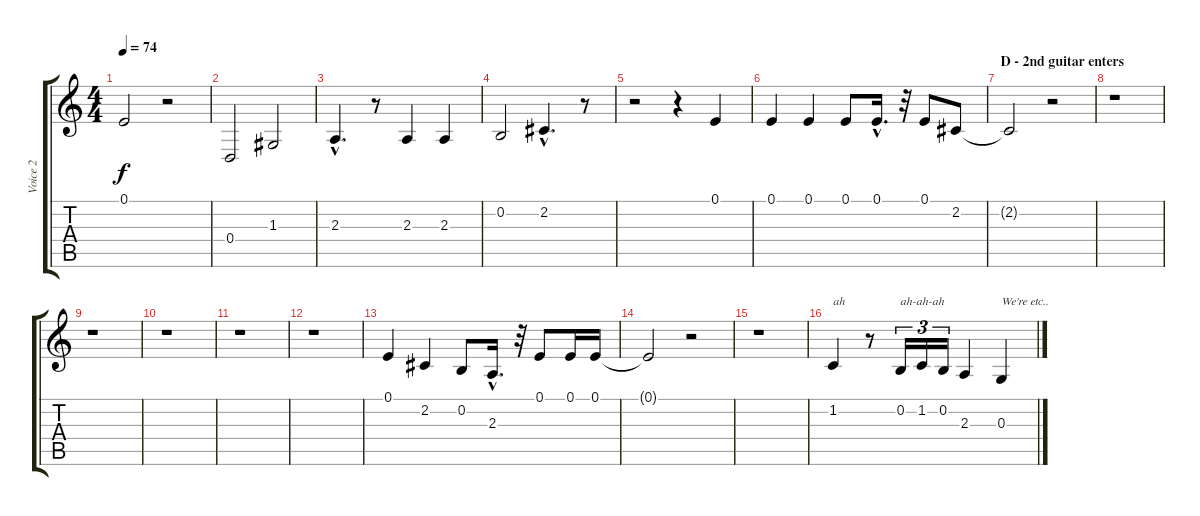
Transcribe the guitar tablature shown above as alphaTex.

\track ("Voice 2 " "Voice 2 ") {instrument altosax}
\staff {score tabs}
\tuning (E4 B3 G3 D3 A2 E2) {hide}
\ts (4 4)
\tempo 74
\clef g2
\ks c
0.1{t}.2{dy f} r.2 |
0.4.2 1.3.2 |
2.3{hac}.4{d} r.8 2.3.4 2.3.4 |
0.2.2 2.2{hac}.4{d} r.8 |
r.2 r.4 0.1.4 |
0.1.4 0.1.4 0.1.8 0.1{hac}.16{d} r.32 0.1.8 2.2.8 |
\section ("" "D - 2nd guitar enters")
2.2{t}.2 r.2 |
r.1 |
r.1 |
r.1 |
r.1 |
r.1 |
0.1.4 2.2.4 0.2.8 2.3{hac}.16{d} r.32 0.1.8 0.1.16 0.1.16 |
0.1{t}.2 r.2 |
r.1 |
1.2.4{txt "ah"} r.8 0.2.16{tu (3 2) txt "ah-ah-ah"} 1.2.16{tu (3 2)} 0.2.16{tu (3 2)} 2.3.4 0.3.4{txt "We're etc.."}
